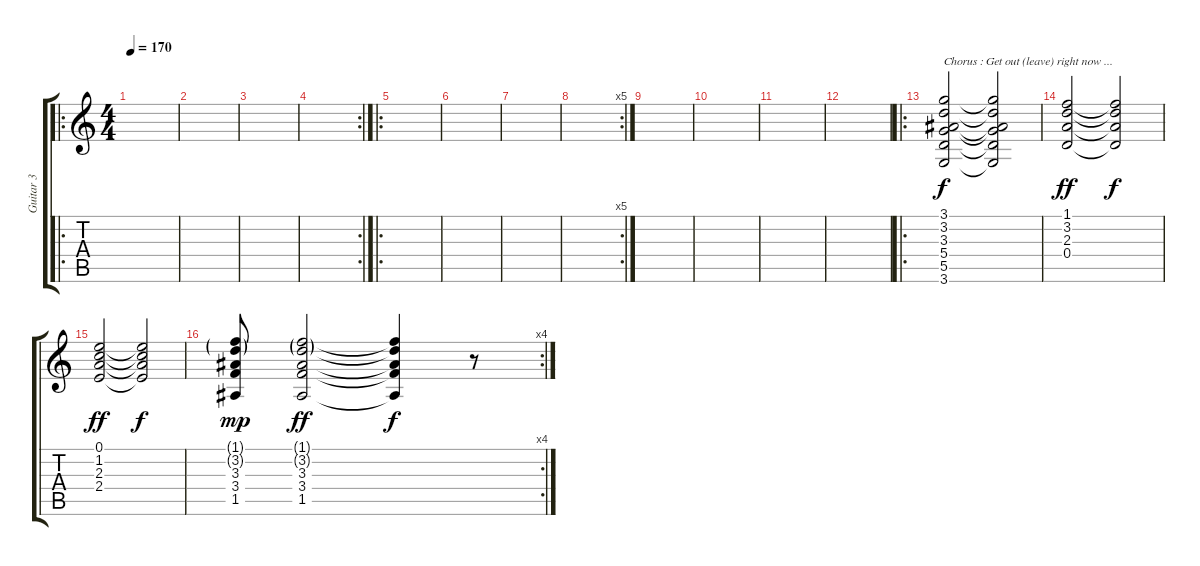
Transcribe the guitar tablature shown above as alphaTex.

\track ("Guitar 3" "Guitar 3") {instrument distortionguitar}
\staff {score tabs}
\tuning (E4 B3 G3 D3 A2 E2) {hide}
\ro
\ts (4 4)
\tempo 170
\clef g2
\ks c
|
|
|
\rc 2
|
\ro
|
|
|
\rc 5
|
|
|
|
|
\ro
(3.1 3.2 3.3 5.4 5.5 3.6).2{txt "Chorus : Get out (leave) right now ..."} (3.1{t} 3.2{t} 3.3{t} 5.4{t} 5.5{t} 3.6{t}).2{dy f} |
(1.1 3.2 2.3 0.4).2{dy ff} (1.1{t} 3.2{t} 2.3{t} 0.4{t}).2{dy f} |
(0.1 1.2 2.3 2.4).2{dy ff} (0.1{t} 1.2{t} 2.3{t} 2.4{t}).2{dy f} |
\rc 4
(1.1{g} 3.2{g} 3.3 3.4 1.5).8{dy mp} (1.1{g} 3.2{g} 3.3 3.4 1.5).2{dy ff} (1.1{t} 3.2{t} 3.3{t} 3.4{t} 1.5{t}).4{dy f} r.8
